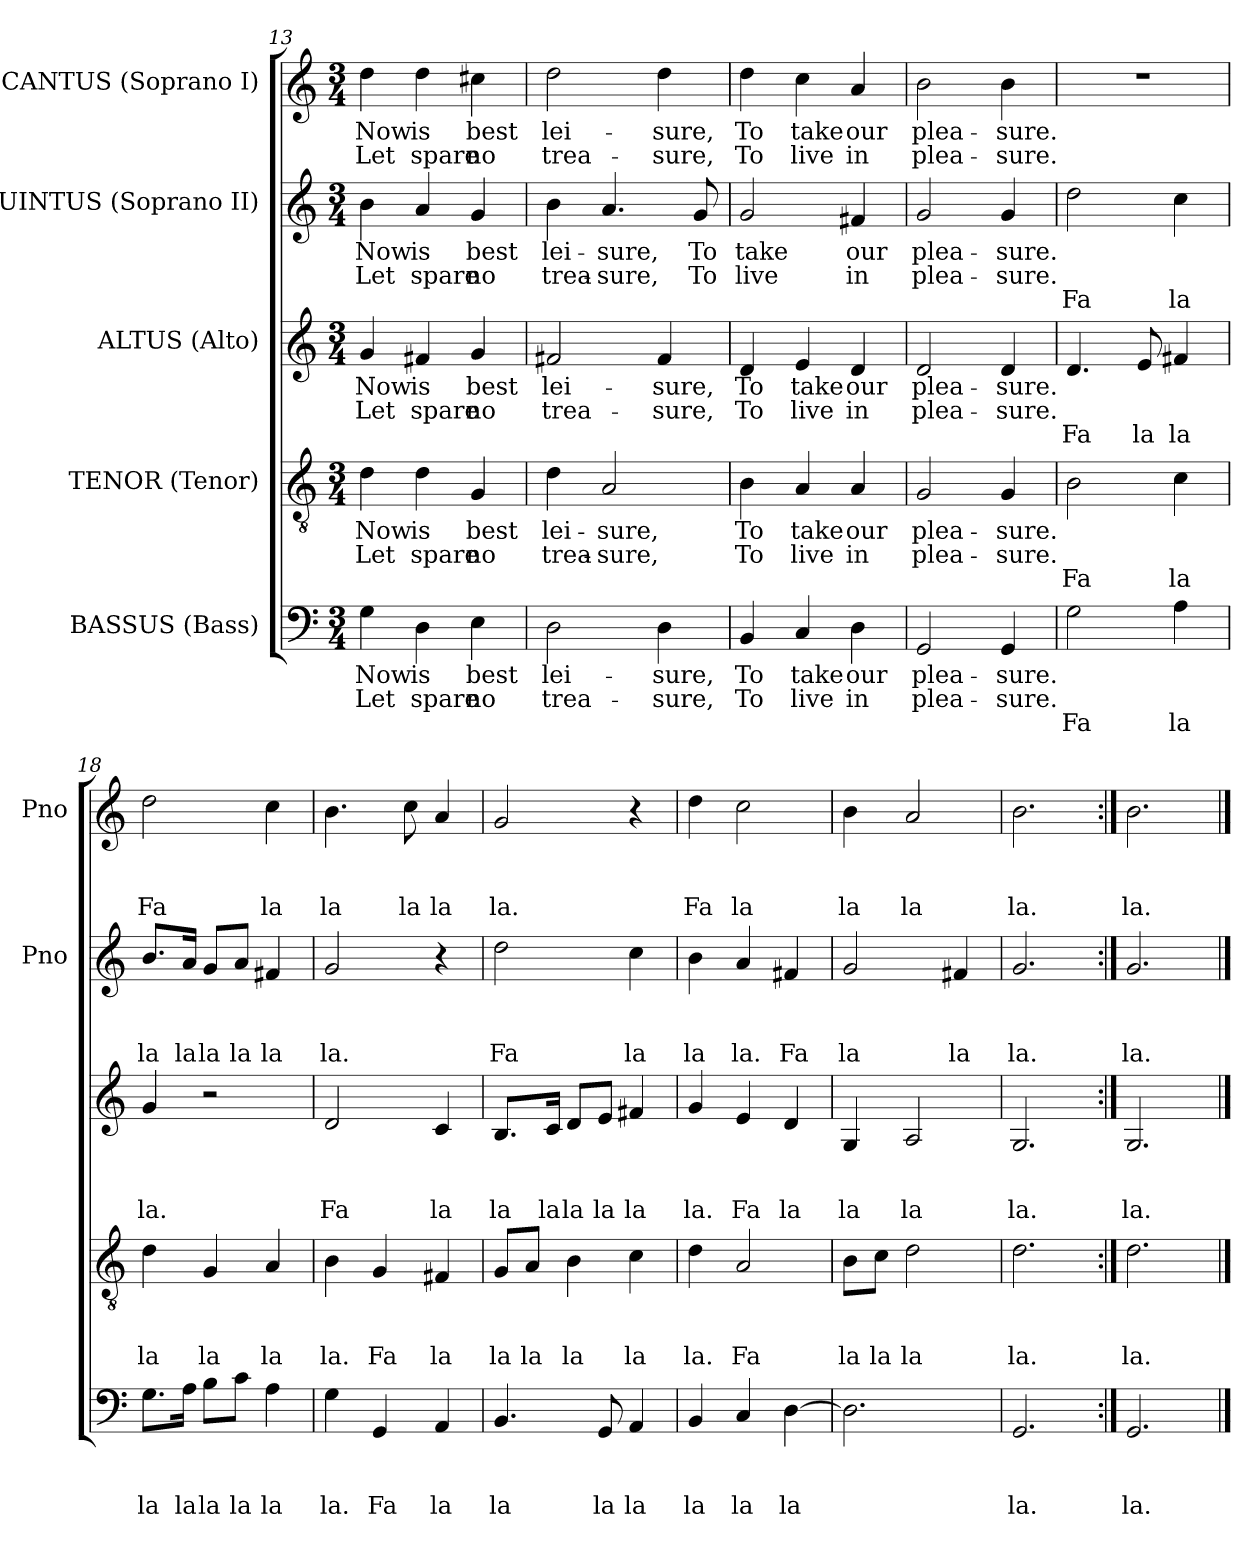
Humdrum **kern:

**kern	**text	**text	**text	**kern	**text	**text	**text	**kern	**text	**text	**text	**kern	**text	**text	**text	**kern	**text	**text	**text
*part5	*part5	*part5	*part5	*part4	*part4	*part4	*part4	*part3	*part3	*part3	*part3	*part2	*part2	*part2	*part2	*part1	*part1	*part1	*part1
*staff5	*staff5	*staff5	*staff5	*staff4	*staff4	*staff4	*staff4	*staff3	*staff3	*staff3	*staff3	*staff2	*staff2	*staff2	*staff2	*staff1	*staff1	*staff1	*staff1
*I"BASSUS  (Bass)	*	*	*	*I"TENOR  (Tenor)	*	*	*	*I"ALTUS  (Alto)	*	*	*	*I"QUINTUS (Soprano II)	*	*	*	*I"CANTUS (Soprano I)	*	*	*
*	*	*	*	*	*	*	*	*	*	*	*	*I'Pno	*	*	*	*I'Pno	*	*	*
*clefF4	*	*	*	*clefGv2	*	*	*	*clefG2	*	*	*	*clefG2	*	*	*	*clefG2	*	*	*
*k[]	*	*	*	*k[]	*	*	*	*k[]	*	*	*	*k[]	*	*	*	*k[]	*	*	*
*C:	*	*	*	*C:	*	*	*	*C:	*	*	*	*C:	*	*	*	*C:	*	*	*
*M3/4	*	*	*	*M3/4	*	*	*	*M3/4	*	*	*	*M3/4	*	*	*	*M3/4	*	*	*
=13	=13	=13	=13	=13	=13	=13	=13	=13	=13	=13	=13	=13	=13	=13	=13	=13	=13	=13	=13
4G\	Now	Let	.	4d\	Now	Let	.	4g/	Now	Let	.	4b\	Now	Let	.	4dd\	Now	Let	.
4D\	is	spare	.	4d\	is	spare	.	4f#X/	is	spare	.	4a/	is	spare	.	4dd\	is	spare	.
4E\	best	no	.	4G/	best	no	.	4g/	best	no	.	4g/	best	no	.	4cc#X\	best	no	.
=14	=14	=14	=14	=14	=14	=14	=14	=14	=14	=14	=14	=14	=14	=14	=14	=14	=14	=14	=14
2D\	lei-	trea-	.	4d\	lei-	trea-	.	2f#X/	lei-	trea-	.	4b\	lei-	trea-	.	2dd\	lei-	trea-	.
.	.	.	.	2A/	-sure,	-sure,	.	.	.	.	.	4.a/	-sure,	-sure,	.	.	.	.	.
4D\	-sure,	-sure,	.	.	.	.	.	4f#/	-sure,	-sure,	.	.	.	.	.	4dd\	-sure,	-sure,	.
.	.	.	.	.	.	.	.	.	.	.	.	8g/	To	To	.	.	.	.	.
=15	=15	=15	=15	=15	=15	=15	=15	=15	=15	=15	=15	=15	=15	=15	=15	=15	=15	=15	=15
4BB/	To	To	.	4B\	To	To	.	4d/	To	To	.	2g/	take	live	.	4dd\	To	To	.
4C/	take	live	.	4A/	take	live	.	4e/	take	live	.	.	.	.	.	4cc\	take	live	.
4D\	our	in	.	4A/	our	in	.	4d/	our	in	.	4f#X/	our	in	.	4a/	our	in	.
=16	=16	=16	=16	=16	=16	=16	=16	=16	=16	=16	=16	=16	=16	=16	=16	=16	=16	=16	=16
2GG/	plea-	plea-	.	2G/	plea-	plea-	.	2d/	plea-	plea-	.	2g/	plea-	plea-	.	2b\	plea-	plea-	.
4GG/	-sure.	-sure.	.	4G/	-sure.	-sure.	.	4d/	-sure.	-sure.	.	4g/	-sure.	-sure.	.	4b\	-sure.	-sure.	.
=17	=17	=17	=17	=17	=17	=17	=17	=17	=17	=17	=17	=17	=17	=17	=17	=17	=17	=17	=17
2G\	.	.	Fa	2B\	.	.	Fa	4.d/	.	.	Fa	2dd\	.	.	Fa	2.r	.	.	.
.	.	.	.	.	.	.	.	8e/	.	.	la	.	.	.	.	.	.	.	.
4A\	.	.	la	4c\	.	.	la	4f#X/	.	.	la	4cc\	.	.	la	.	.	.	.
=18	=18	=18	=18	=18	=18	=18	=18	=18	=18	=18	=18	=18	=18	=18	=18	=18	=18	=18	=18
8.G\L	.	.	la	4d\	.	.	la	4g/	.	.	la.	8.b/L	.	.	la	2dd\	.	.	Fa
16A\Jk	.	.	la	.	.	.	.	.	.	.	.	16a/Jk	.	.	la	.	.	.	.
8B\L	.	.	la	4G/	.	.	la	2r	.	.	.	8g/L	.	.	la	.	.	.	.
8c\J	.	.	la	.	.	.	.	.	.	.	.	8a/J	.	.	la	.	.	.	.
4A\	.	.	la	4A/	.	.	la	.	.	.	.	4f#X/	.	.	la	4cc\	.	.	la
!!LO:LB:g=z
=19	=19	=19	=19	=19	=19	=19	=19	=19	=19	=19	=19	=19	=19	=19	=19	=19	=19	=19	=19
4G\	.	.	la.	4B\	.	.	la.	2d/	.	.	Fa	2g/	.	.	la.	4.b\	.	.	la
4GG/	.	.	Fa	4G/	.	.	Fa	.	.	.	.	.	.	.	.	.	.	.	.
.	.	.	.	.	.	.	.	.	.	.	.	.	.	.	.	8cc\	.	.	la
4AA/	.	.	la	4F#X/	.	.	la	4c/	.	.	la	4r	.	.	.	4a/	.	.	la
=20	=20	=20	=20	=20	=20	=20	=20	=20	=20	=20	=20	=20	=20	=20	=20	=20	=20	=20	=20
4.BB/	.	.	la	8G/L	.	.	la	8.B/L	.	.	la	2dd\	.	.	Fa	2g/	.	.	la.
.	.	.	.	8A/J	.	.	la	.	.	.	.	.	.	.	.	.	.	.	.
.	.	.	.	.	.	.	.	16c/Jk	.	.	la	.	.	.	.	.	.	.	.
.	.	.	.	4B\	.	.	la	8d/L	.	.	la	.	.	.	.	.	.	.	.
8GG/	.	.	la	.	.	.	.	8e/J	.	.	la	.	.	.	.	.	.	.	.
4AA/	.	.	la	4c\	.	.	la	4f#X/	.	.	la	4cc\	.	.	la	4r	.	.	.
=21	=21	=21	=21	=21	=21	=21	=21	=21	=21	=21	=21	=21	=21	=21	=21	=21	=21	=21	=21
4BB/	.	.	la	4d\	.	.	la.	4g/	.	.	la.	4b\	.	.	la	4dd\	.	.	Fa
4C/	.	.	la	2A/	.	.	Fa	4e/	.	.	Fa	4a/	.	.	la.	2cc\	.	.	la
[4D\	.	.	la	.	.	.	.	4d/	.	.	la	4f#X/	.	.	Fa	.	.	.	.
=22	=22	=22	=22	=22	=22	=22	=22	=22	=22	=22	=22	=22	=22	=22	=22	=22	=22	=22	=22
2.D\]	.	.	.	8B\L	.	.	la	4G/	.	.	la	2g/	.	.	la	4b\	.	.	la
.	.	.	.	8c\J	.	.	la	.	.	.	.	.	.	.	.	.	.	.	.
.	.	.	.	2d\	.	.	la	2A/	.	.	la	.	.	.	.	2a/	.	.	la
.	.	.	.	.	.	.	.	.	.	.	.	4f#X/	.	.	la	.	.	.	.
=23	=23	=23	=23	=23	=23	=23	=23	=23	=23	=23	=23	=23	=23	=23	=23	=23	=23	=23	=23
2.GG/	.	.	la.	2.d\	.	.	la.	2.G/	.	.	la.	2.g/	.	.	la.	2.b\	.	.	la.
=24:|!	=24:|!	=24:|!	=24:|!	=24:|!	=24:|!	=24:|!	=24:|!	=24:|!	=24:|!	=24:|!	=24:|!	=24:|!	=24:|!	=24:|!	=24:|!	=24:|!	=24:|!	=24:|!	=24:|!
2.GG/	.	.	la.	2.d\	.	.	la.	2.G/	.	.	la.	2.g/	.	.	la.	2.b\	.	.	la.
==	==	==	==	==	==	==	==	==	==	==	==	==	==	==	==	==	==	==	==
*-	*-	*-	*-	*-	*-	*-	*-	*-	*-	*-	*-	*-	*-	*-	*-	*-	*-	*-	*-
